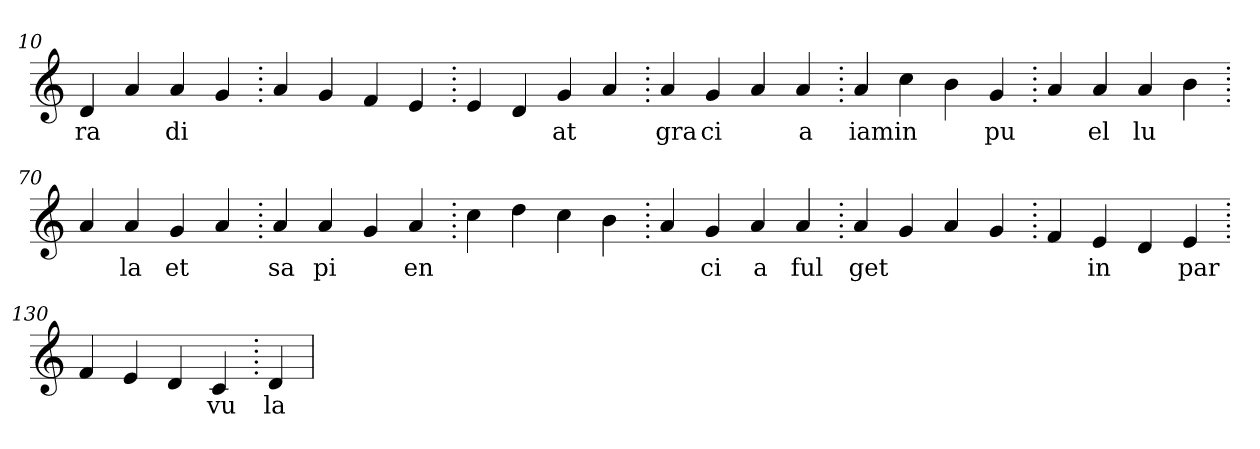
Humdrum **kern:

**kern	**text
*part1	*part1
*staff1	*staff1
*clefG2	*
=10.	=10.
4d	ra
4a	.
4a	di
4g	.
=20.	=20.
4a	.
4g	.
4f	.
4e	.
=30.	=30.
4e	.
4d	.
4g	at
4a	.
=40.	=40.
4a	gra
4g	ci
4a	.
4a	a
=50.	=50.
4a	iam
4cc	in
4b	.
4g	pu
=60.	=60.
4a	.
4a	el
4a	lu
4b	.
=70.	=70.
4a	.
4a	la
4g	et
4a	.
=80.	=80.
4a	sa
4a	pi
4g	.
4a	en
=90.	=90.
4cc	.
4dd	.
4cc	.
4b	.
=100.	=100.
4a	.
4g	ci
4a	a
4a	ful
=110.	=110.
4a	get
4g	.
4a	.
4g	.
=120.	=120.
4f	.
4e	in
4d	.
4e	par
=130.	=130.
4f	.
4e	.
4d	.
4c	vu
=140.	=140.
4d	la
=	=
*-	*-
